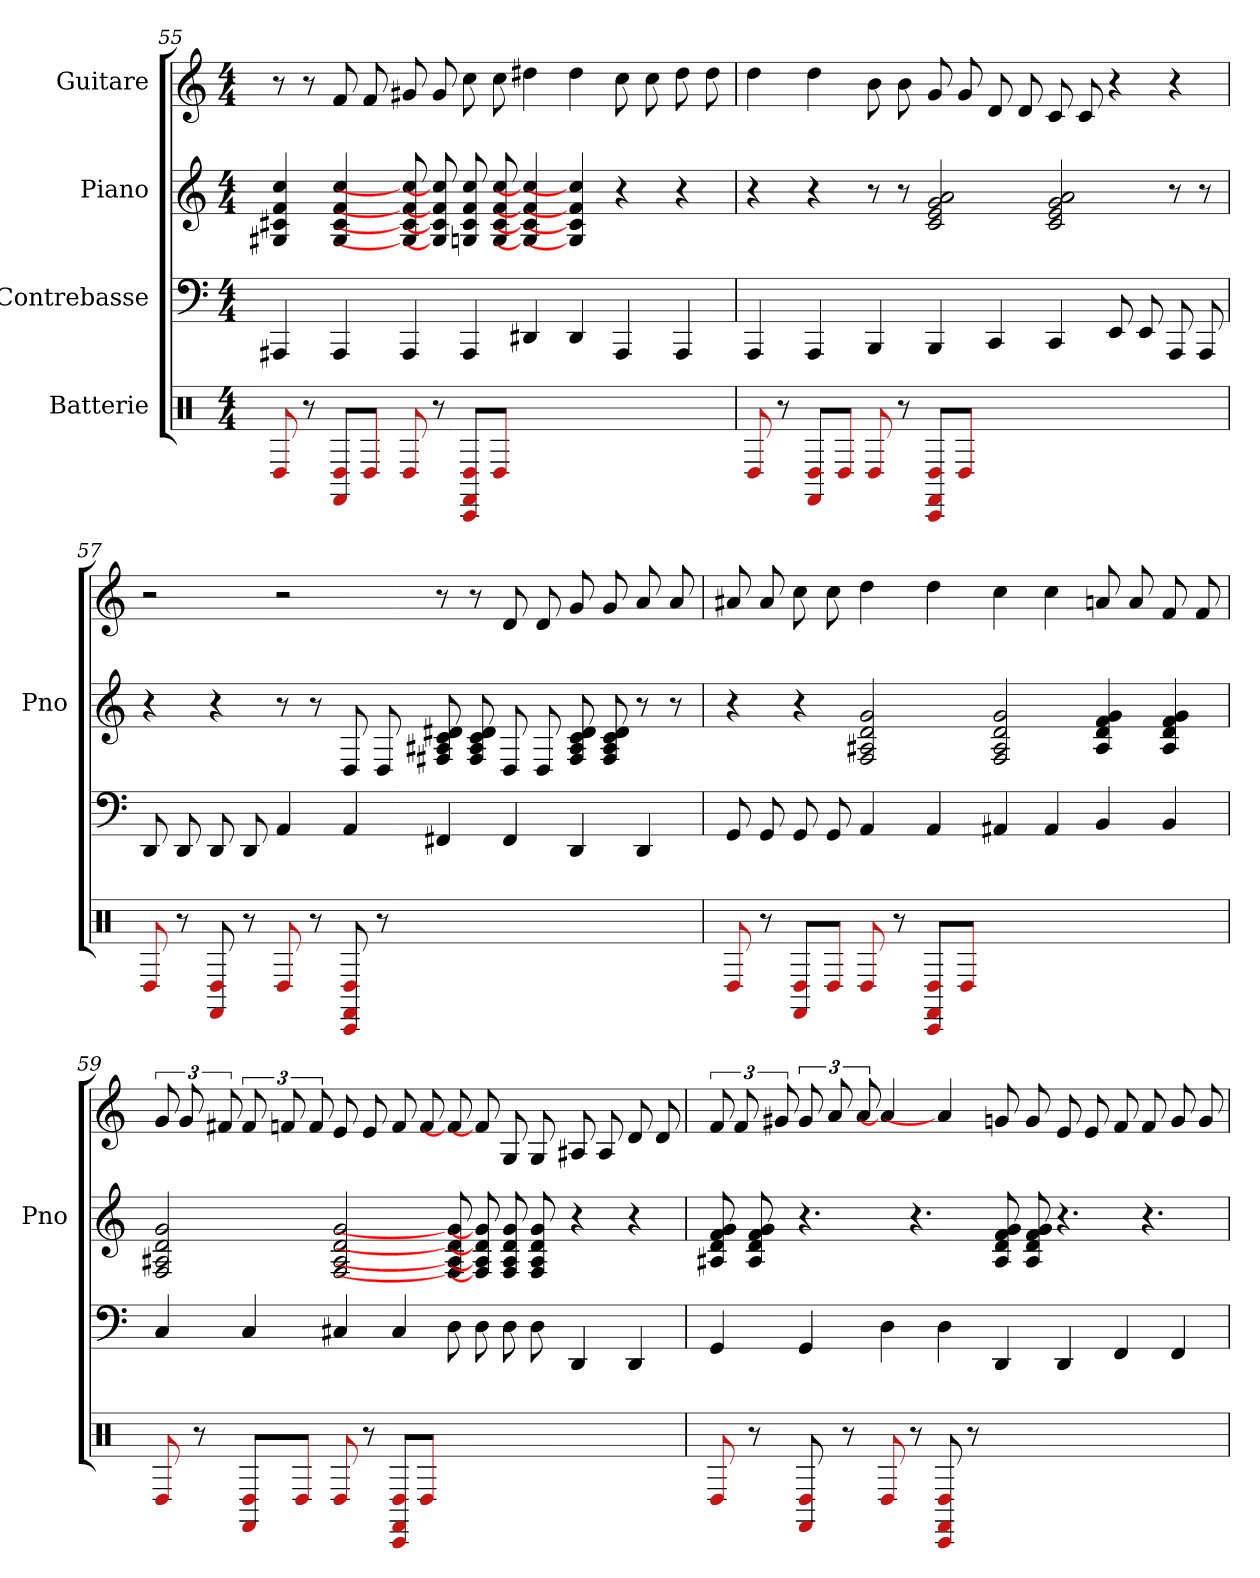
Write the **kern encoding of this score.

**kern	**kern	**kern	**kern
*part4	*part3	*part2	*part1
*staff4	*staff3	*staff2	*staff1
*I"Batterie	*I"Contrebasse	*I"Piano	*I"Guitare
*	*	*I'Pno	*
*clefX	*	*	*
*k[]	*k[]	*k[]	*k[]
*M4/4	*M4/4	*M4/4	*M4/4
=55	=55	=55	=55
8D#	4AAA#	4cc 4f 4c# 4G#	8r
8r	.	.	8r
8FF#/ 8D#/L	4AAA#	4cc 4f 4c# 4G#	8f
8D#/J	.	.	8f
8D#	4AAA#	8cc] 8f] 8c#] 8G#]	8g#
8r	.	8cc] 8f] 8c#] 8G#]	8g#
8FF#/ 8CC#/ 8D#/L	4AAA#	8cc 8f 8c# 8G	8cc
8D#/J	.	8cc 8f 8c# 8G	8cc
1ryy	4DD#	4cc] 4f] 4c#] 4G]	4dd#
.	4DD#	4cc] 4f] 4c#] 4G]	4dd#
.	4AAA#	4r	8cc
.	.	.	8cc
.	4AAA#	4r	8dd#
.	.	.	8dd#
=56	=56	=56	=56
8D#	4AAA	4r	4dd
8r	.	.	.
8FF#/ 8D#/L	4AAA	4r	4dd
8D#/J	.	.	.
8D#	4BBB	8r	8b
8r	.	8r	8b
8FF#/ 8CC#/ 8D#/L	4BBB	2e 2a 2g 2c	8g
8D#/J	.	.	8g
1ryy	4CC	.	8d
.	.	.	8d
.	4CC	2e 2a 2g 2c	8c
.	.	.	8c
.	8EE	.	4r
.	8EE	.	.
.	8AAA	8r	4r
.	8AAA	8r	.
=57	=57	=57	=57
8D#	8DD	4r	2r
8r	8DD	.	.
8FF# 8D#	8DD	4r	.
8r	8DD	.	.
8D#	4AA	8r	2r
8r	.	8r	.
8FF# 8CC# 8D#	4AA	8D	.
8r	.	8D	.
1ryy	4FF#	8d# 8c 8A# 8F#	8r
.	.	8d# 8c 8A# 8F#	8r
.	4FF#	8D	8d
.	.	8D	8d
.	4DD	8d# 8c 8A# 8F#	8g
.	.	8d# 8c 8A# 8F#	8g
.	4DD	8r	8a
.	.	8r	8a
=58	=58	=58	=58
8D#	8GG	4r	8a#
8r	8GG	.	8a#
8FF#/ 8D#/L	8GG	4r	8cc
8D#/J	8GG	.	8cc
8D#	4AA	2g 2d 2A# 2F	4dd
8r	.	.	.
8FF#/ 8CC#/ 8D#/L	4AA	.	4dd
8D#/J	.	.	.
1ryy	4AA#	2g 2d 2A# 2F	4cc
.	4AA#	.	4cc
.	4BB	4g 4f 4d 4A#	8a
.	.	.	8a
.	4BB	4g 4f 4d 4A#	8f
.	.	.	8f
=59	=59	=59	=59
8D#	4C	2g 2d 2A# 2F	12g
.	.	.	12g
8r	.	.	.
.	.	.	12f#
8FF#/ 8D#/L	4C	.	12f#
.	.	.	12f
8D#/J	.	.	.
.	.	.	12f
8D#	4C#	2g 2d 2A# 2F	8e
8r	.	.	8e
8FF#/ 8CC#/ 8D#/L	4C#	.	8f
8D#/J	.	.	8f
1ryy	8D	8g] 8d] 8A#] 8F]	8f]
.	8D	8g] 8d] 8A#] 8F]	8f]
.	8D	8g 8d 8A# 8F	8G
.	8D	8g 8d 8A# 8F	8G
.	4DD	4r	8A#
.	.	.	8A#
.	4DD	4r	8d
.	.	.	8d
=60	=60	=60	=60
8D#	4GG	8g 8f 8d 8A#	12f
.	.	.	12f
8r	.	8g 8f 8d 8A#	.
.	.	.	12g#
8FF# 8D#	4GG	4.r	12g#
.	.	.	12a
8r	.	.	.
.	.	.	12a
8D#	4D	.	4a]
8r	.	4.r	.
8FF# 8CC# 8D#	4D	.	4a]
8r	.	.	.
1ryy	4DD	8g 8f 8d 8A#	8g
.	.	8g 8f 8d 8A#	8g
.	4DD	4.r	8e
.	.	.	8e
.	4FF	.	8f
.	.	4.r	8f
.	4FF	.	8g
.	.	.	8g
=	=	=	=
*-	*-	*-	*-
